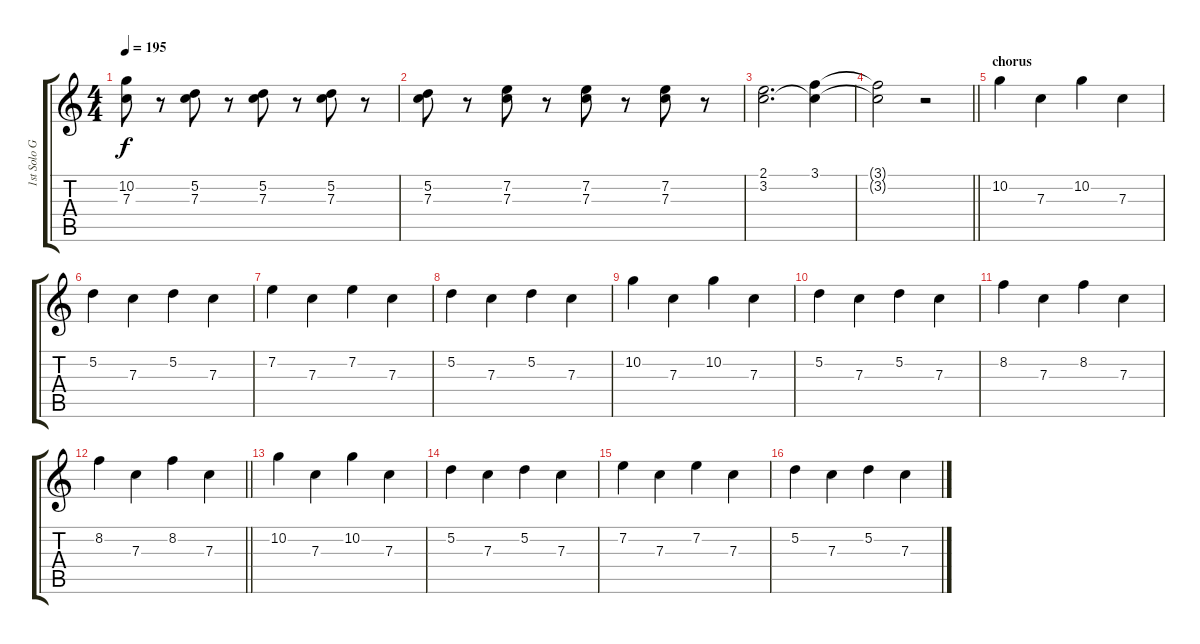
\track ("1st Solo Guitar" "1st Solo G") {instrument distortionguitar}
\staff {score tabs}
\tuning (D4 A3 F3 C3 G2 C2) {hide}
\ts (4 4)
\tempo 195
\clef g2
\ks c
(10.2 7.3).8{dy f} r.8 (5.2 7.3).8 r.8 (5.2 7.3).8 r.8 (5.2 7.3).8 r.8 |
(5.2 7.3).8 r.8 (7.2 7.3).8 r.8 (7.2 7.3).8 r.8 (7.2 7.3).8 r.8 |
(2.1 3.2).2{d} (3.1 3.2{t}).4 |
\barLineRight lightlight
(3.1{t} 3.2{t}).2 r.2 |
\section ("" "chorus")
10.2.4 7.3.4 10.2.4 7.3.4 |
5.2.4 7.3.4 5.2.4 7.3.4 |
7.2.4 7.3.4 7.2.4 7.3.4 |
5.2.4 7.3.4 5.2.4 7.3.4 |
10.2.4 7.3.4 10.2.4 7.3.4 |
5.2.4 7.3.4 5.2.4 7.3.4 |
8.2.4 7.3.4 8.2.4 7.3.4 |
\barLineRight lightlight
8.2.4 7.3.4 8.2.4 7.3.4 |
10.2.4 7.3.4 10.2.4 7.3.4 |
5.2.4 7.3.4 5.2.4 7.3.4 |
7.2.4 7.3.4 7.2.4 7.3.4 |
5.2.4 7.3.4 5.2.4 7.3.4
